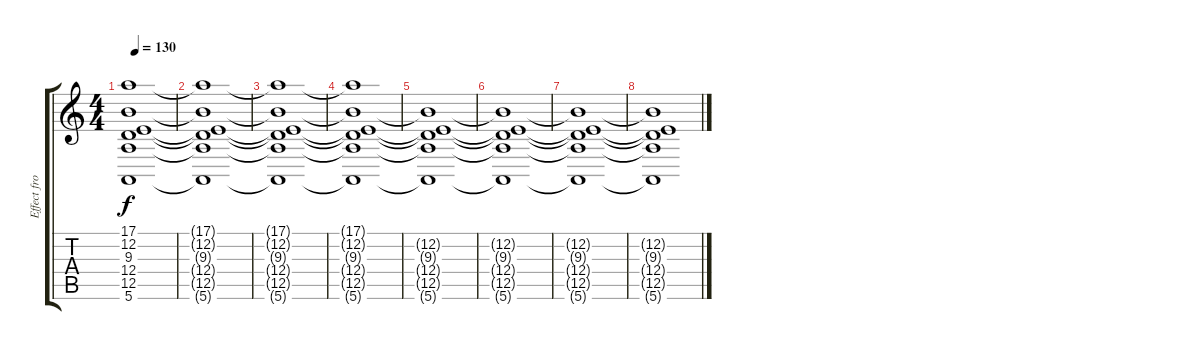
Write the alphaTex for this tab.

\track ("Effect from Weird Intro..." "Effect fro") {instrument stringensemble2}
\staff {score tabs}
\tuning (E4 B3 G3 D3 A2 E2) {hide}
\ts (4 4)
\tempo 130
\clef g2
\ks c
(17.1{t} 12.2{t} 9.3{t} 12.4{t} 12.5{t} 5.6{t}).1{dy f} |
(17.1{t} 12.2{t} 9.3{t} 12.4{t} 12.5{t} 5.6{t}).1 |
(17.1{t} 12.2{t} 9.3{t} 12.4{t} 12.5{t} 5.6{t}).1 |
(17.1{t} 12.2{t} 9.3{t} 12.4{t} 12.5{t} 5.6{t}).1 |
(12.2{t} 9.3{t} 12.4{t} 12.5{t} 5.6{t}).1 |
(12.2{t} 9.3{t} 12.4{t} 12.5{t} 5.6{t}).1 |
(12.2{t} 9.3{t} 12.4{t} 12.5{t} 5.6{t}).1 |
(12.2{t} 9.3{t} 12.4{t} 12.5{t} 5.6{t}).1
